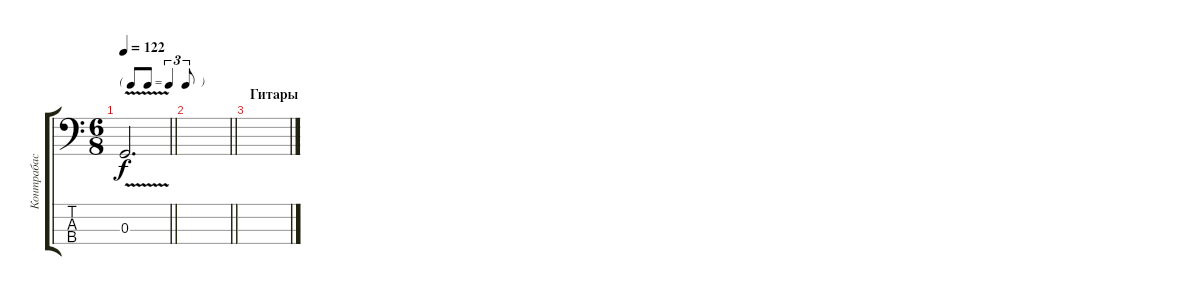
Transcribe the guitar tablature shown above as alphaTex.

\track ("Контрабас" "Контрабас") {instrument contrabass}
\staff {score tabs}
\tuning (F2 C2 G1 D1) {hide}
\ts (6 8)
\tf triplet8th
\tempo 122
\clef f4
\barLineRight lightlight
\ks c
0.3{v}.2{d dy f} |
\barLineRight lightlight
|
\section ("" "Гитары")
